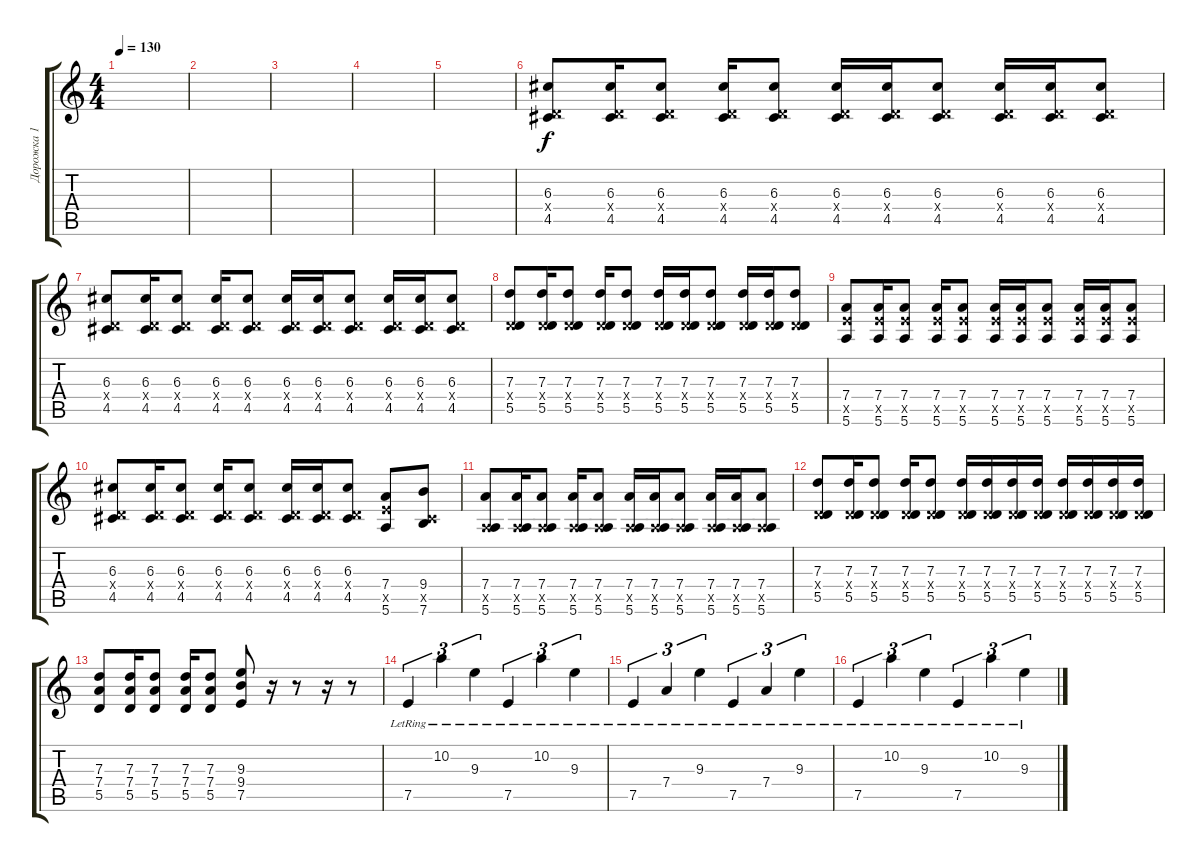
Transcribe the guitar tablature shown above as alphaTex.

\track ("Дорожка 1" "Дорожка 1") {instrument overdrivenguitar}
\staff {score tabs}
\tuning (E4 B3 G3 D3 A2 E2) {hide}
\ts (4 4)
\tempo 130
\clef g2
\ks c
|
|
|
|
|
(6.3 0.4{x} 4.5).8 (6.3 0.4{x} 4.5).16 (6.3 0.4{x} 4.5).8 (6.3 0.4{x} 4.5).16 (6.3 0.4{x} 4.5).8 (6.3 0.4{x} 4.5).16 (6.3 0.4{x} 4.5).16 (6.3 0.4{x} 4.5).8 (6.3 0.4{x} 4.5).16 (6.3 0.4{x} 4.5).16 (6.3 0.4{x} 4.5).8 |
(6.3 0.4{x} 4.5).8 (6.3 0.4{x} 4.5).16 (6.3 0.4{x} 4.5).8 (6.3 0.4{x} 4.5).16 (6.3 0.4{x} 4.5).8 (6.3 0.4{x} 4.5).16 (6.3 0.4{x} 4.5).16 (6.3 0.4{x} 4.5).8 (6.3 0.4{x} 4.5).16 (6.3 0.4{x} 4.5).16 (6.3 0.4{x} 4.5).8 |
(7.3 0.4{x} 5.5).8 (7.3 0.4{x} 5.5).16 (7.3 0.4{x} 5.5).8 (7.3 0.4{x} 5.5).16 (7.3 0.4{x} 5.5).8 (7.3 0.4{x} 5.5).16 (7.3 0.4{x} 5.5).16 (7.3 0.4{x} 5.5).8 (7.3 0.4{x} 5.5).16 (7.3 0.4{x} 5.5).16 (7.3 0.4{x} 5.5).8 |
(7.4 7.5{x} 5.6).8 (7.4 7.5{x} 5.6).16 (7.4 7.5{x} 5.6).8 (7.4 7.5{x} 5.6).16 (7.4 7.5{x} 5.6).8 (7.4 7.5{x} 5.6).16 (7.4 7.5{x} 5.6).16 (7.4 7.5{x} 5.6).8 (7.4 7.5{x} 5.6).16 (7.4 7.5{x} 5.6).16 (7.4 7.5{x} 5.6).8 |
(6.3 0.4{x} 4.5).8 (6.3 0.4{x} 4.5).16 (6.3 0.4{x} 4.5).8 (6.3 0.4{x} 4.5).16 (6.3 0.4{x} 4.5).8 (6.3 0.4{x} 4.5).16 (6.3 0.4{x} 4.5).16 (6.3 0.4{x} 4.5).8 (7.4 7.5{x} 5.6).8 (9.4 4.5{x} 7.6).8 |
(7.4 0.5{x} 5.6).8 (7.4 0.5{x} 5.6).16 (7.4 0.5{x} 5.6).8 (7.4 0.5{x} 5.6).16 (7.4 0.5{x} 5.6).8 (7.4 0.5{x} 5.6).16 (7.4 0.5{x} 5.6).16 (7.4 0.5{x} 5.6).8 (7.4 0.5{x} 5.6).16 (7.4 0.5{x} 5.6).16 (7.4 0.5{x} 5.6).8 |
(7.3 0.4{x} 5.5).8 (7.3 0.4{x} 5.5).16 (7.3 0.4{x} 5.5).8 (7.3 0.4{x} 5.5).16 (7.3 0.4{x} 5.5).8 (7.3 0.4{x} 5.5).16 (7.3 0.4{x} 5.5).16 (7.3 0.4{x} 5.5).16 (7.3 0.4{x} 5.5).16 (7.3 0.4{x} 5.5).16 (7.3 0.4{x} 5.5).16 (7.3 0.4{x} 5.5).16 (7.3 0.4{x} 5.5).16 |
(7.3 7.4 5.5).8 (7.3 7.4 5.5).16 (7.3 7.4 5.5).8 (7.3 7.4 5.5).16 (7.3 7.4 5.5).8 (9.3 9.4 7.5).8 r.16 r.8 r.16 r.8 |
7.5{lr}.4{tu (3 2)} 10.2{lr}.4{tu (3 2)} 9.3{lr}.4{tu (3 2)} 7.5{lr}.4{tu (3 2)} 10.2{lr}.4{tu (3 2)} 9.3{lr}.4{tu (3 2)} |
7.5{lr}.4{tu (3 2)} 7.4{lr}.4{tu (3 2)} 9.3{lr}.4{tu (3 2)} 7.5{lr}.4{tu (3 2)} 7.4{lr}.4{tu (3 2)} 9.3{lr}.4{tu (3 2)} |
7.5{lr}.4{tu (3 2)} 10.2{lr}.4{tu (3 2)} 9.3{lr}.4{tu (3 2)} 7.5{lr}.4{tu (3 2)} 10.2{lr}.4{tu (3 2)} 9.3{lr}.4{tu (3 2)}
